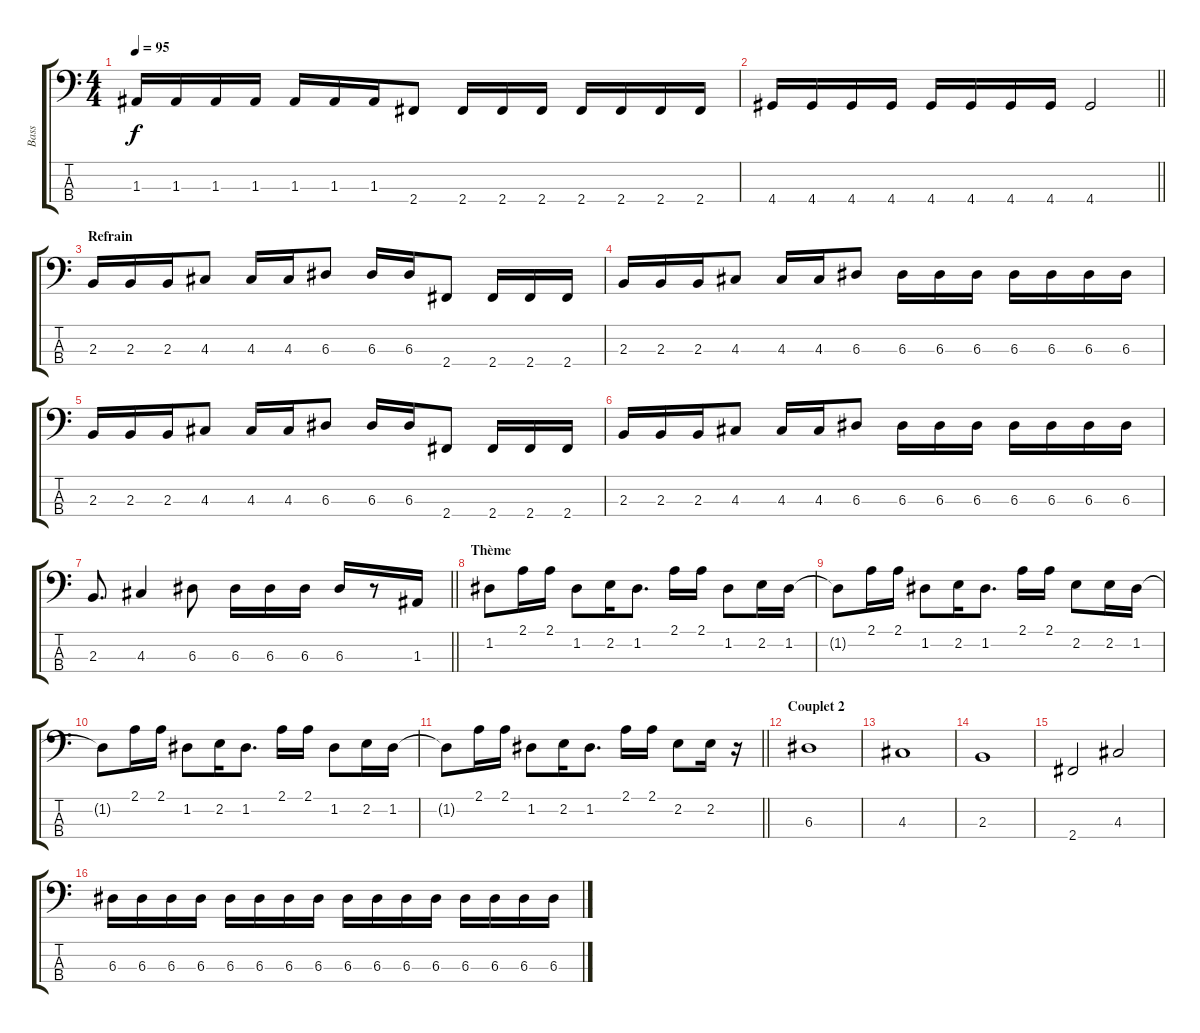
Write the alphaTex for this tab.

\track ("Bass" "Bass") {instrument electricbasspick}
\staff {score tabs}
\tuning (G2 D2 A1 E1) {hide}
\ts (4 4)
\tempo 95
\clef f4
\ks c
1.3.16{dy f} 1.3.16 1.3.16 1.3.16 1.3.16 1.3.16 1.3.16 2.4.8 2.4.16 2.4.16 2.4.16 2.4.16 2.4.16 2.4.16 2.4.16 |
\barLineRight lightlight
4.4.16 4.4.16 4.4.16 4.4.16 4.4.16 4.4.16 4.4.16 4.4.16 4.4.2 |
\section ("" "Refrain")
2.3.16 2.3.16 2.3.16 4.3.8 4.3.16 4.3.16 6.3.8 6.3.16 6.3.16 2.4.8 2.4.16 2.4.16 2.4.16 |
2.3.16 2.3.16 2.3.16 4.3.8 4.3.16 4.3.16 6.3.8 6.3.16 6.3.16 6.3.16 6.3.16 6.3.16 6.3.16 6.3.16 |
2.3.16 2.3.16 2.3.16 4.3.8 4.3.16 4.3.16 6.3.8 6.3.16 6.3.16 2.4.8 2.4.16 2.4.16 2.4.16 |
2.3.16 2.3.16 2.3.16 4.3.8 4.3.16 4.3.16 6.3.8 6.3.16 6.3.16 6.3.16 6.3.16 6.3.16 6.3.16 6.3.16 |
\barLineRight lightlight
2.3.8{d} 4.3.4 6.3.8 6.3.16 6.3.16 6.3.16 6.3.16 r.8 1.3.16 |
\section ("" "Thème")
1.2.8 2.1.16 2.1.16 1.2.8 2.2.16 1.2.8{d} 2.1.16 2.1.16 1.2.8 2.2.16 1.2.16 |
1.2{t}.8 2.1.16 2.1.16 1.2.8 2.2.16 1.2.8{d} 2.1.16 2.1.16 2.2.8 2.2.16 1.2.16 |
1.2{t}.8 2.1.16 2.1.16 1.2.8 2.2.16 1.2.8{d} 2.1.16 2.1.16 1.2.8 2.2.16 1.2.16 |
\barLineRight lightlight
1.2{t}.8 2.1.16 2.1.16 1.2.8 2.2.16 1.2.8{d} 2.1.16 2.1.16 2.2.8 2.2.16 r.16 |
\section ("" "Couplet 2")
6.3.1 |
4.3.1 |
2.3.1 |
2.4.2 4.3.2 |
6.3.16 6.3.16 6.3.16 6.3.16 6.3.16 6.3.16 6.3.16 6.3.16 6.3.16 6.3.16 6.3.16 6.3.16 6.3.16 6.3.16 6.3.16 6.3.16
